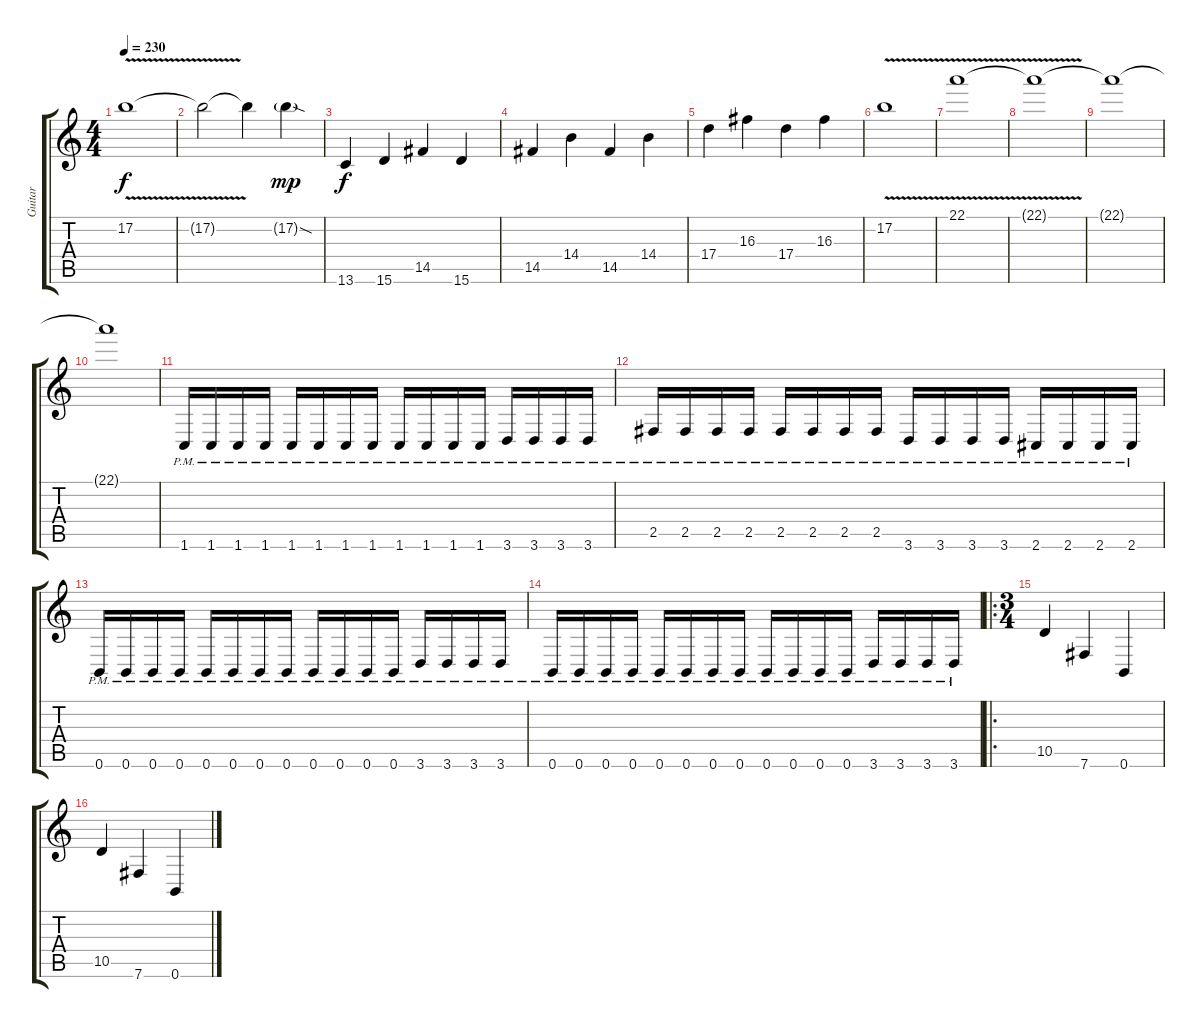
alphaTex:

\track ("Guitar" "Guitar") {instrument distortionguitar}
\staff {score tabs}
\tuning (B3 Gb3 D3 A2 E2 B1) {hide}
\ts (4 4)
\tempo 230
\clef g2
\ks c
17.2{v}.1{dy f} |
17.2{t}.2 17.2{t}.4 17.2{sod g}.4{dy mp} |
13.6.4{dy f} 15.6.4 14.5.4 15.6.4 |
14.5.4 14.4.4 14.5.4 14.4.4 |
17.4.4 16.3.4 17.4.4 16.3.4 |
17.2{v}.1 |
22.1{v}.1 |
22.1{t}.1 |
22.1{t}.1 |
22.1{t}.1 |
1.6{pm}.16 1.6{pm}.16 1.6{pm}.16 1.6{pm}.16 1.6{pm}.16 1.6{pm}.16 1.6{pm}.16 1.6{pm}.16 1.6{pm}.16 1.6{pm}.16 1.6{pm}.16 1.6{pm}.16 3.6{pm}.16 3.6{pm}.16 3.6{pm}.16 3.6{pm}.16 |
2.5{pm}.16 2.5{pm}.16 2.5{pm}.16 2.5{pm}.16 2.5{pm}.16 2.5{pm}.16 2.5{pm}.16 2.5{pm}.16 3.6{pm}.16 3.6{pm}.16 3.6{pm}.16 3.6{pm}.16 2.6{pm}.16 2.6{pm}.16 2.6{pm}.16 2.6{pm}.16 |
0.6{pm}.16 0.6{pm}.16 0.6{pm}.16 0.6{pm}.16 0.6{pm}.16 0.6{pm}.16 0.6{pm}.16 0.6{pm}.16 0.6{pm}.16 0.6{pm}.16 0.6{pm}.16 0.6{pm}.16 3.6{pm}.16 3.6{pm}.16 3.6{pm}.16 3.6{pm}.16 |
0.6{pm}.16 0.6{pm}.16 0.6{pm}.16 0.6{pm}.16 0.6{pm}.16 0.6{pm}.16 0.6{pm}.16 0.6{pm}.16 0.6{pm}.16 0.6{pm}.16 0.6{pm}.16 0.6{pm}.16 3.6{pm}.16 3.6{pm}.16 3.6{pm}.16 3.6{pm}.16 |
\ro
\ts (3 4)
10.5.4 7.6.4 0.6.4 |
10.5.4 7.6.4 0.6.4
